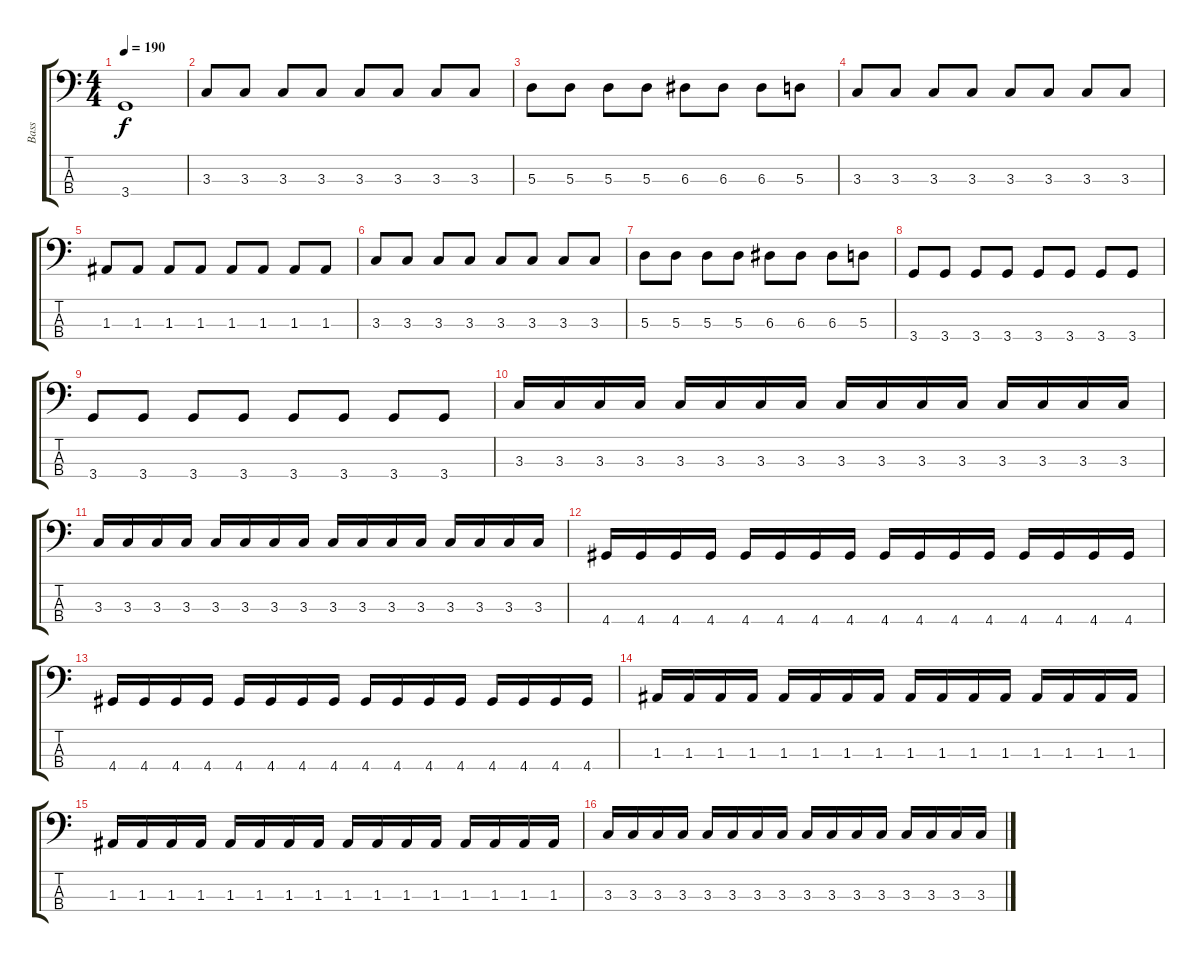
\track ("Bass" "Bass") {instrument electricbassfinger}
\staff {score tabs}
\tuning (G2 D2 A1 E1) {hide}
\ts (4 4)
\tempo 190
\clef f4
\ks c
3.4{t}.1{dy f} |
3.3.8 3.3.8 3.3.8 3.3.8 3.3.8 3.3.8 3.3.8 3.3.8 |
5.3.8 5.3.8 5.3.8 5.3.8 6.3.8 6.3.8 6.3.8 5.3.8 |
3.3.8 3.3.8 3.3.8 3.3.8 3.3.8 3.3.8 3.3.8 3.3.8 |
1.3.8 1.3.8 1.3.8 1.3.8 1.3.8 1.3.8 1.3.8 1.3.8 |
3.3.8 3.3.8 3.3.8 3.3.8 3.3.8 3.3.8 3.3.8 3.3.8 |
5.3.8 5.3.8 5.3.8 5.3.8 6.3.8 6.3.8 6.3.8 5.3.8 |
3.4.8 3.4.8 3.4.8 3.4.8 3.4.8 3.4.8 3.4.8 3.4.8 |
3.4.8 3.4.8 3.4.8 3.4.8 3.4.8 3.4.8 3.4.8 3.4.8 |
3.3.16 3.3.16 3.3.16 3.3.16 3.3.16 3.3.16 3.3.16 3.3.16 3.3.16 3.3.16 3.3.16 3.3.16 3.3.16 3.3.16 3.3.16 3.3.16 |
3.3.16 3.3.16 3.3.16 3.3.16 3.3.16 3.3.16 3.3.16 3.3.16 3.3.16 3.3.16 3.3.16 3.3.16 3.3.16 3.3.16 3.3.16 3.3.16 |
4.4.16 4.4.16 4.4.16 4.4.16 4.4.16 4.4.16 4.4.16 4.4.16 4.4.16 4.4.16 4.4.16 4.4.16 4.4.16 4.4.16 4.4.16 4.4.16 |
4.4.16 4.4.16 4.4.16 4.4.16 4.4.16 4.4.16 4.4.16 4.4.16 4.4.16 4.4.16 4.4.16 4.4.16 4.4.16 4.4.16 4.4.16 4.4.16 |
1.3.16 1.3.16 1.3.16 1.3.16 1.3.16 1.3.16 1.3.16 1.3.16 1.3.16 1.3.16 1.3.16 1.3.16 1.3.16 1.3.16 1.3.16 1.3.16 |
1.3.16 1.3.16 1.3.16 1.3.16 1.3.16 1.3.16 1.3.16 1.3.16 1.3.16 1.3.16 1.3.16 1.3.16 1.3.16 1.3.16 1.3.16 1.3.16 |
3.3.16 3.3.16 3.3.16 3.3.16 3.3.16 3.3.16 3.3.16 3.3.16 3.3.16 3.3.16 3.3.16 3.3.16 3.3.16 3.3.16 3.3.16 3.3.16
